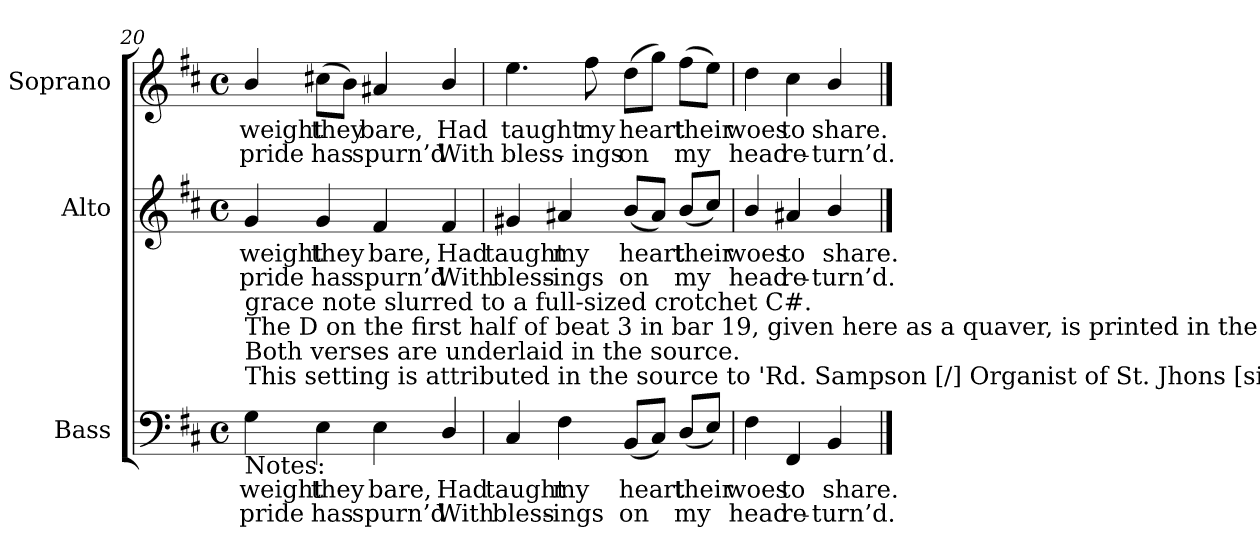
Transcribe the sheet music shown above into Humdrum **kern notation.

**kern	**text	**text	**kern	**text	**text	**kern	**text	**text
*part3	*part3	*part3	*part2	*part2	*part2	*part1	*part1	*part1
*staff3	*staff3	*staff3	*staff2	*staff2	*staff2	*staff1	*staff1	*staff1
*I"Bass	*	*	*I"Alto	*	*	*I"Soprano	*	*
*I'B.	*	*	*I'A.	*	*	*I'S.	*	*
!!LO:LB:g=z
*clefF4	*	*	*clefG2	*	*	*clefG2	*	*
*k[f#c#]	*	*	*k[f#c#]	*	*	*k[f#c#]	*	*
*b:	*	*	*b:	*	*	*b:	*	*
*M4/4	*	*	*M4/4	*	*	*M4/4	*	*
*met(c)	*	*	*met(c)	*	*	*met(c)	*	*
=20	=20	=20	=20	=20	=20	=20	=20	=20
!	!LO:LY:b:color=#000000	!LO:LY:b:color=#000000	!	!	!	!	!	!
!	!	!	!	!LO:LY:b:color=#000000	!LO:LY:b:color=#000000	!	!	!
!LO:TX:b:t=Notes&colon;	!	!	!	!	!	!	!	!
!LO:TX:t=This setting is attributed in the source to 'Rd. Sampson [/] Organist of St. Jhons [sic] Wakefield'.	!	!	!	!	!	!	!	!
!LO:TX:t=Both verses are underlaid in the source.	!	!	!	!	!	!	!	!
!LO:TX:t=The D on the first half of beat 3 in bar 19, given here as a quaver, is printed in the source as a small quaver	!	!	!	!	!	!	!	!
!LO:TX:t=grace note slurred to a full-sized crotchet C#.	!	!	!	!	!	!	!	!
!	!	!	!	!	!	!	!LO:LY:b:color=#000000	!LO:LY:b:color=#000000
4Gi\	weight	pride	4gi/	weight	pride	4bi/	weight	pride
!	!LO:LY:b:color=#000000	!LO:LY:b:color=#000000	!	!	!	!	!	!
!	!	!	!	!LO:LY:b:color=#000000	!LO:LY:b:color=#000000	!	!	!
!	!	!	!	!	!	!	!LO:LY:b:color=#000000	!LO:LY:b:color=#000000
4Ei\	they	has	4gi/	they	has	(8cc#Xi\L	they	has
.	.	.	.	.	.	8bi\J)	.	.
!	!LO:LY:b:color=#000000	!LO:LY:b:color=#000000	!	!	!	!	!	!
!	!	!	!	!LO:LY:b:color=#000000	!LO:LY:b:color=#000000	!	!	!
!	!	!	!	!	!	!	!LO:LY:b:color=#000000	!LO:LY:b:color=#000000
4Ei\	bare,	spurn’d	4f#i/	bare,	spurn’d	4a#Xi/	bare,	spurn’d
!	!LO:LY:b:color=#000000	!LO:LY:b:color=#000000	!	!	!	!	!	!
!	!	!	!	!LO:LY:b:color=#000000	!LO:LY:b:color=#000000	!	!	!
!	!	!	!	!	!	!	!LO:LY:b:color=#000000	!LO:LY:b:color=#000000
4Di/	Had	With	4f#i/	Had	With	4bi/	Had	With
=21	=21	=21	=21	=21	=21	=21	=21	=21
!	!LO:LY:b:color=#000000	!LO:LY:b:color=#000000	!	!	!	!	!	!
!	!	!	!	!LO:LY:b:color=#000000	!LO:LY:b:color=#000000	!	!	!
!	!	!	!	!	!	!	!LO:LY:b:color=#000000	!LO:LY:b:color=#000000
4C#i/	taught	bless-	4g#Xi/	taught	bless-	4.eei\	taught	bless-
!	!LO:LY:b:color=#000000	!LO:LY:b:color=#000000	!	!	!	!	!	!
!	!	!	!	!LO:LY:b:color=#000000	!LO:LY:b:color=#000000	!	!	!
4F#i\	my	-ings	4a#Xi/	my	-ings	.	.	.
!	!	!	!	!	!	!	!LO:LY:b:color=#000000	!LO:LY:b:color=#000000
.	.	.	.	.	.	8ff#i\	my	-ings
!	!LO:LY:b:color=#000000	!LO:LY:b:color=#000000	!	!	!	!	!	!
!	!	!	!	!LO:LY:b:color=#000000	!LO:LY:b:color=#000000	!	!	!
!	!	!	!	!	!	!	!LO:LY:b:color=#000000	!LO:LY:b:color=#000000
(8BBi/L	heart	on	(8bi/L	heart	on	(8ddi\L	heart	on
8C#i/J)	.	.	8a#i/J)	.	.	8ggi\J)	.	.
!	!LO:LY:b:color=#000000	!LO:LY:b:color=#000000	!	!	!	!	!	!
!	!	!	!	!LO:LY:b:color=#000000	!LO:LY:b:color=#000000	!	!	!
!	!	!	!	!	!	!	!LO:LY:b:color=#000000	!LO:LY:b:color=#000000
(8Di/L	their	my	(8bi/L	their	my	(8ff#i\L	their	my
8Ei/J)	.	.	8cc#i/J)	.	.	8eei\J)	.	.
=22	=22	=22	=22	=22	=22	=22	=22	=22
!	!LO:LY:b:color=#000000	!LO:LY:b:color=#000000	!	!	!	!	!	!
!	!	!	!	!LO:LY:b:color=#000000	!LO:LY:b:color=#000000	!	!	!
!	!	!	!	!	!	!	!LO:LY:b:color=#000000	!LO:LY:b:color=#000000
4F#i\	woes	head	4bi/	woes	head	4ddi\	woes	head
!	!LO:LY:b:color=#000000	!LO:LY:b:color=#000000	!	!	!	!	!	!
!	!	!	!	!LO:LY:b:color=#000000	!LO:LY:b:color=#000000	!	!	!
!	!	!	!	!	!	!	!LO:LY:b:color=#000000	!LO:LY:b:color=#000000
4FF#i/	to	re-	4a#Xi/	to	re-	4cc#i\	to	re-
!	!LO:LY:b:color=#000000	!LO:LY:b:color=#000000	!	!	!	!	!	!
!	!	!	!	!LO:LY:b:color=#000000	!LO:LY:b:color=#000000	!	!	!
!	!	!	!	!	!	!	!LO:LY:b:color=#000000	!LO:LY:b:color=#000000
4BBi/	share.	-turn’d.	4bi/	share.	-turn’d.	4bi/	share.	-turn’d.
==	==	==	==	==	==	==	==	==
*-	*-	*-	*-	*-	*-	*-	*-	*-
